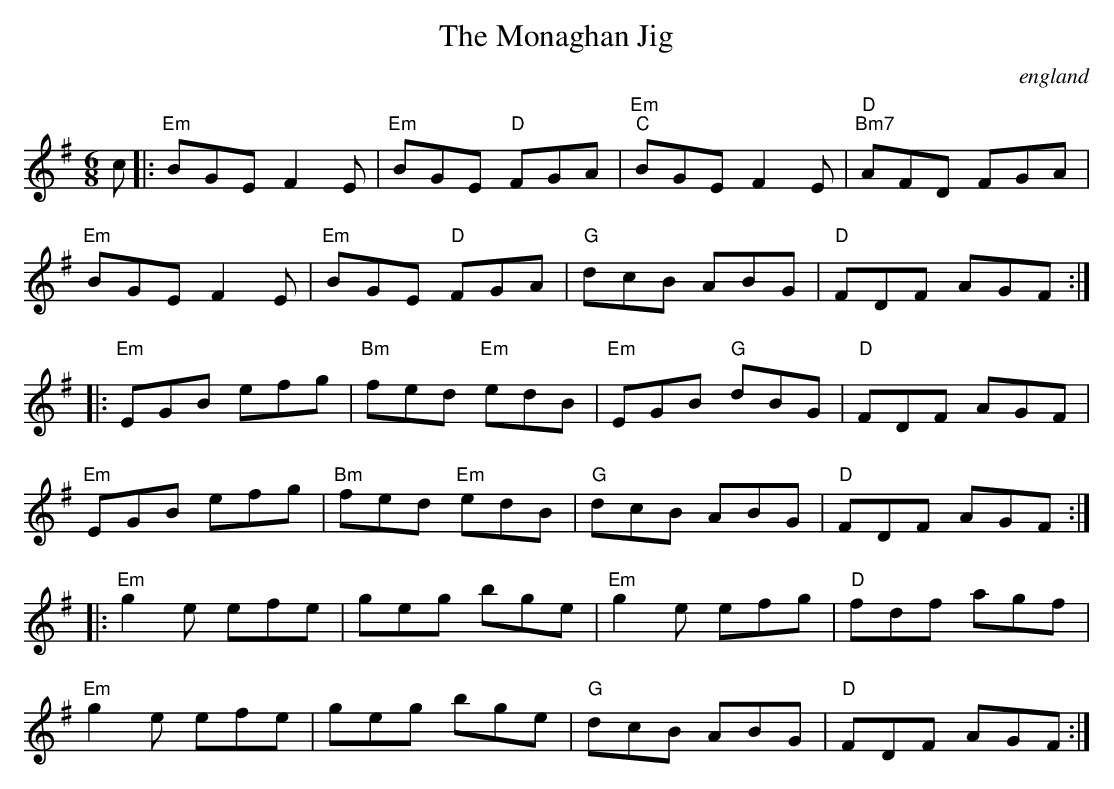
X:1
T:The Monaghan Jig
O:england
M:6/8
K:Em
c|:"Em"BGE F2E|"Em"BGE "D"FGA|"Em""C"BGE F2E|"D""Bm7"AFD FGA|
"Em"BGE F2E|"Em"BGE "D"FGA|"G"dcB ABG|"D"FDF AGF::
"Em"EGB efg|"Bm"fed "Em"edB|"Em"EGB "G"dBG|"D"FDF AGF|
"Em"EGB efg|"Bm"fed "Em"edB|"G"dcB ABG|"D"FDF AGF::
"Em"g2e efe|geg bge|"Em"g2e efg|"D"fdf agf|
"Em"g2e efe|geg bge|"G"dcB ABG|"D"FDF AGF:|
